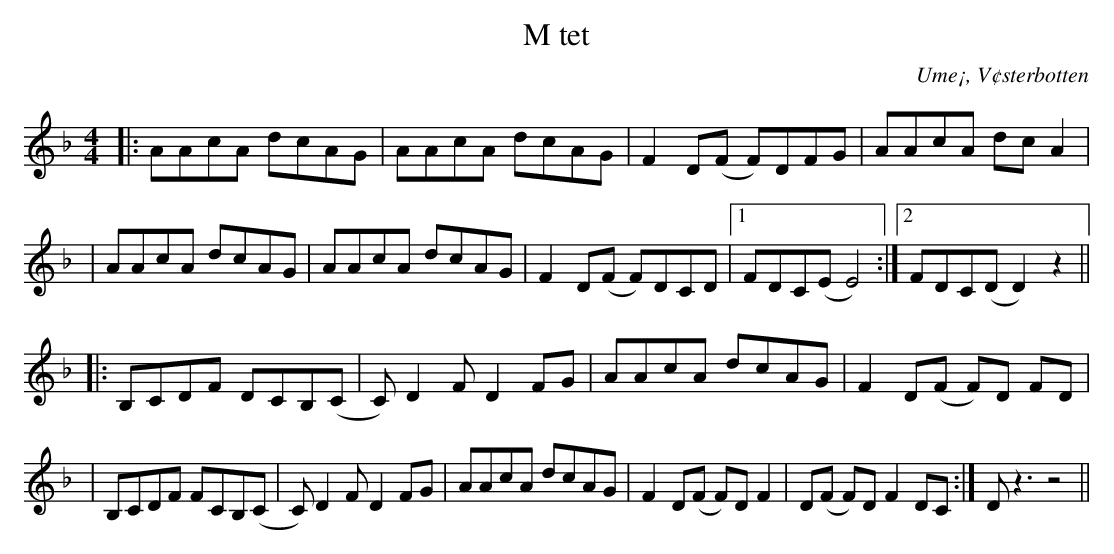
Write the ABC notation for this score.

X:1
T:M tet
O:Ume¡, V¢sterbotten
M:4/4
L:1/8
K:Dm
|: AAcA dcAG | AAcA dcAG | F2D(F F)DFG | AAcA dcA2 |
| AAcA dcAG | AAcA dcAG | F2D(F F)DCD |1 FDC(E E4) :|2 FDC(D D2)z2 ||
|:B,CDF DCB,(C | C)D2F D2FG | AAcA dcAG | F2 D(F F)D FD |
| B,CDF FCB,(C | C)D2F D2FG | AAcA dcAG | F2D(F F)DF2 |D(F F)D F2 DC:|Dz3 z4 ||
